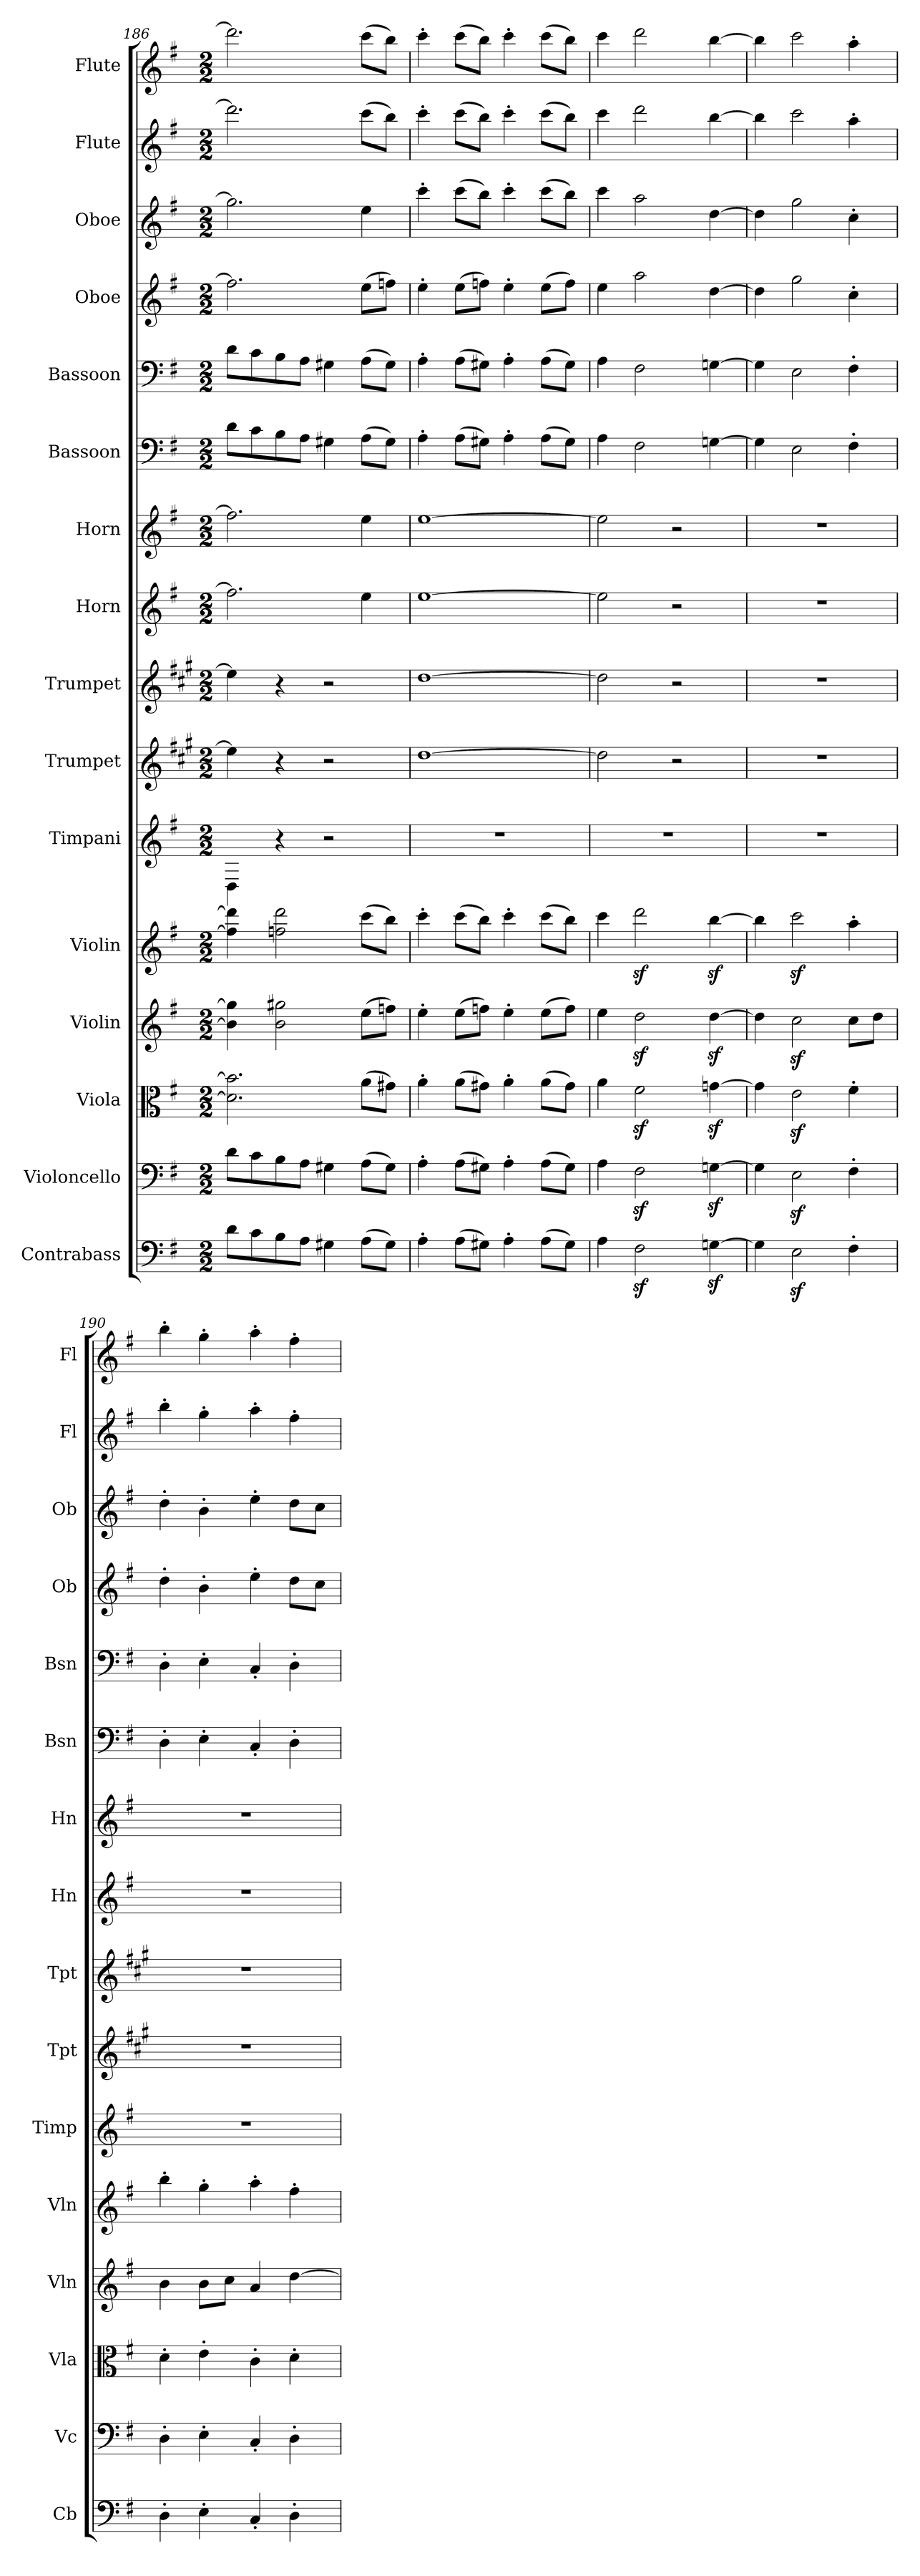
**kern	**kern	**kern	**kern	**kern	**kern	**kern	**kern	**kern	**kern	**kern	**kern	**kern	**kern	**kern	**kern
*part16	*part15	*part14	*part13	*part12	*part11	*part10	*part9	*part8	*part7	*part6	*part5	*part4	*part3	*part2	*part1
*staff16	*staff15	*staff14	*staff13	*staff12	*staff11	*staff10	*staff9	*staff8	*staff7	*staff6	*staff5	*staff4	*staff3	*staff2	*staff1
*I"Contrabass	*I"Violoncello	*I"Viola	*I"Violin	*I"Violin	*I"Timpani	*I"Trumpet	*I"Trumpet	*I"Horn	*I"Horn	*I"Bassoon	*I"Bassoon	*I"Oboe	*I"Oboe	*I"Flute	*I"Flute
*I'Cb	*I'Vc	*I'Vla	*I'Vln	*I'Vln	*I'Timp	*I'Tpt	*I'Tpt	*I'Hn	*I'Hn	*I'Bsn	*I'Bsn	*I'Ob	*I'Ob	*I'Fl	*I'Fl
*clefF4	*clefF4	*clefC3	*clefG2	*clefG2	*clefG2	*clefG2	*clefG2	*clefG2	*clefG2	*clefF4	*clefF4	*clefG2	*clefG2	*clefG2	*clefG2
*ITrd7c12	*	*	*	*	*	*ITrd1c2	*ITrd1c2	*ITrd4c7	*ITrd4c7	*	*	*	*	*	*
*k[f#]	*k[f#]	*k[f#]	*k[f#]	*k[f#]	*k[f#]	*k[f#]	*k[f#]	*k[]	*k[]	*k[f#]	*k[f#]	*k[f#]	*k[f#]	*k[f#]	*k[f#]
*M2/2	*M2/2	*M2/2	*M2/2	*M2/2	*M2/2	*M2/2	*M2/2	*M2/2	*M2/2	*M2/2	*M2/2	*M2/2	*M2/2	*M2/2	*M2/2
=186	=186	=186	=186	=186	=186	=186	=186	=186	=186	=186	=186	=186	=186	=186	=186
8D\L	8d\L	2.d\] 2.b\]	4b\] 4gg#\]	4ff\] 4ddd\]	4D\	4dd\]	4dd\]	2.b\]	2.b\]	8d\L	8d\L	2.ff\]	2.gg#\]	2.ddd\]	2.ddd\]
8C\	8c\	.	.	.	.	.	.	.	.	8c\	8c\	.	.	.	.
8BB\	8B\	.	2b\ 2gg#X\	2ffn\ 2ddd\	4r	4r	4r	.	.	8B\	8B\	.	.	.	.
8AA\J	8A\J	.	.	.	.	.	.	.	.	8A\J	8A\J	.	.	.	.
4GG#X\	4G#X\	.	.	.	2r	2r	2r	.	.	4G#X\	4G#X\	.	.	.	.
(>8AA\L	(>8A\L	(>8a\L	(>8ee\L	(>8ccc\L	.	.	.	4a\	4a\	(>8A\L	(>8A\L	(>8ee\L	4ee\	(>8ccc\L	(>8ccc\L
8GG#\J)	8G#\J)	8g#X\J)	8ffn\J)	8bb\J)	.	.	.	.	.	8G#\J)	8G#\J)	8ffn\J)	.	8bb\J)	8bb\J)
=187	=187	=187	=187	=187	=187	=187	=187	=187	=187	=187	=187	=187	=187	=187	=187
4AA'\	4A'\	4a'\	4ee'\	4ccc'\	1r	[1cc	[1cc	[1a	[1a	4A'\	4A'\	4ee'\	4ccc'\	4ccc'\	4ccc'\
(>8AA\L	(>8A\L	(>8a\L	(>8ee\L	(>8ccc\L	.	.	.	.	.	(>8A\L	(>8A\L	(>8ee\L	(>8ccc\L	(>8ccc\L	(>8ccc\L
8GG#X\J)	8G#X\J)	8g#X\J)	8ffn\J)	8bb\J)	.	.	.	.	.	8G#X\J)	8G#X\J)	8ffn\J)	8bb\J)	8bb\J)	8bb\J)
4AA'\	4A'\	4a'\	4ee'\	4ccc'\	.	.	.	.	.	4A'\	4A'\	4ee'\	4ccc'\	4ccc'\	4ccc'\
(>8AA\L	(>8A\L	(>8a\L	(>8ee\L	(>8ccc\L	.	.	.	.	.	(>8A\L	(>8A\L	(>8ee\L	(>8ccc\L	(>8ccc\L	(>8ccc\L
8GG#\J)	8G#\J)	8g#\J)	8ff\J)	8bb\J)	.	.	.	.	.	8G#\J)	8G#\J)	8ff\J)	8bb\J)	8bb\J)	8bb\J)
=188	=188	=188	=188	=188	=188	=188	=188	=188	=188	=188	=188	=188	=188	=188	=188
4AA\	4A\	4a\	4ee\	4ccc\	1r	2cc\]	2cc\]	2a\]	2a\]	4A\	4A\	4ee\	4ccc\	4ccc\	4ccc\
2FF#z<\	2F#z<\	2f#z<\	2ddz<\	2dddz<\	.	.	.	.	.	2F#\	2F#\	2aa\	2aa\	2ddd\	2ddd\
.	.	.	.	.	.	2r	2r	2r	2r	.	.	.	.	.	.
[4GGnz<\	[4Gnz<\	[4gnz<\	[4ddz<\	[4bbz<\	.	.	.	.	.	[4Gn\	[4Gn\	[4dd\	[4dd\	[4bb\	[4bb\
=189	=189	=189	=189	=189	=189	=189	=189	=189	=189	=189	=189	=189	=189	=189	=189
4GG\]	4G\]	4g\]	4dd\]	4bb\]	1r	1r	1r	1r	1r	4G\]	4G\]	4dd\]	4dd\]	4bb\]	4bb\]
2EEz<\	2Ez<\	2ez<\	2ccz<\	2cccz<\	.	.	.	.	.	2E\	2E\	2gg\	2gg\	2ccc\	2ccc\
4FF#'\	4F#'\	4f#'\	8cc\L	4aa'\	.	.	.	.	.	4F#'\	4F#'\	4cc'\	4cc'\	4aa'\	4aa'\
.	.	.	8dd\J	.	.	.	.	.	.	.	.	.	.	.	.
=190	=190	=190	=190	=190	=190	=190	=190	=190	=190	=190	=190	=190	=190	=190	=190
4DD'\	4D'\	4d'\	4b\	4bb'\	1r	1r	1r	1r	1r	4D'\	4D'\	4dd'\	4dd'\	4bb'\	4bb'\
4EE'\	4E'\	4e'\	8b\L	4gg'\	.	.	.	.	.	4E'\	4E'\	4b'\	4b'\	4gg'\	4gg'\
.	.	.	8cc\J	.	.	.	.	.	.	.	.	.	.	.	.
4CC'/	4C'/	4c'\	4a/	4aa'\	.	.	.	.	.	4C'/	4C'/	4ee'\	4ee'\	4aa'\	4aa'\
4DD'\	4D'\	4d'\	[4dd\	4ff#'\	.	.	.	.	.	4D'\	4D'\	8dd\L	8dd\L	4ff#'\	4ff#'\
.	.	.	.	.	.	.	.	.	.	.	.	8cc\J	8cc\J	.	.
=	=	=	=	=	=	=	=	=	=	=	=	=	=	=	=
*-	*-	*-	*-	*-	*-	*-	*-	*-	*-	*-	*-	*-	*-	*-	*-
